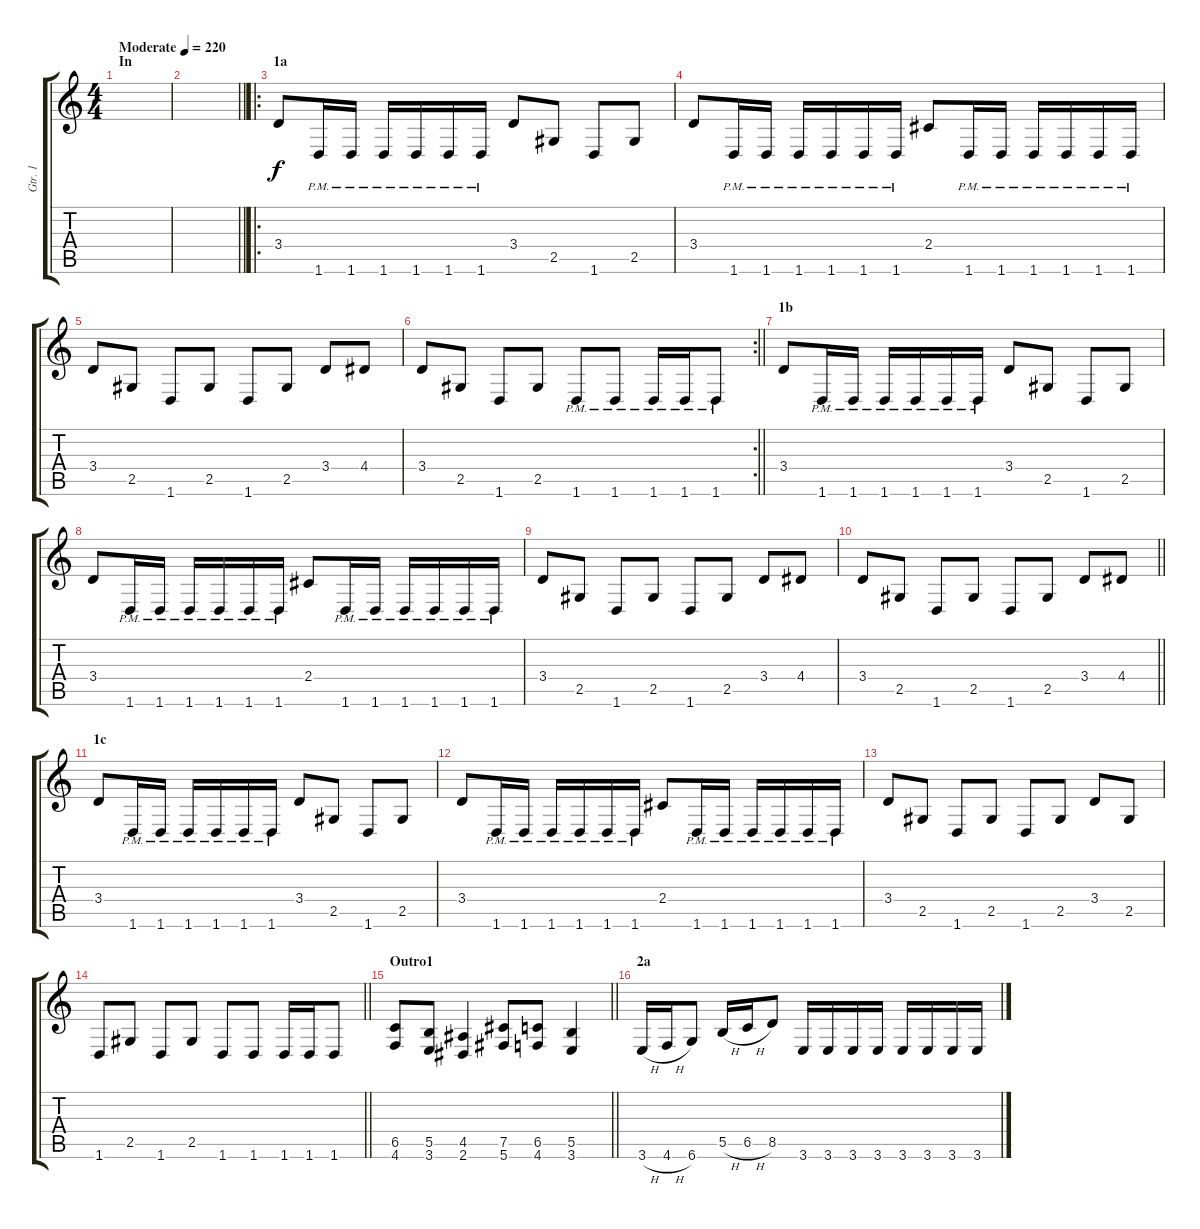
\track ("Gtr. 1" "Gtr. 1") {instrument distortionguitar}
\staff {score tabs}
\tuning (Db4 Ab3 E3 B2 Gb2 Db2) {hide}
\ts (4 4)
\section ("" "In")
\tempo (220 "Moderate")
\clef g2
\ks c
|
\barLineRight lightlight
|
\ro
\section ("" "1a")
3.4.8 1.6{pm}.16 1.6{pm}.16 1.6{pm}.16 1.6{pm}.16 1.6{pm}.16 1.6{pm}.16 3.4.8 2.5.8 1.6.8 2.5.8 |
3.4.8 1.6{pm}.16 1.6{pm}.16 1.6{pm}.16 1.6{pm}.16 1.6{pm}.16 1.6{pm}.16 2.4.8 1.6{pm}.16 1.6{pm}.16 1.6{pm}.16 1.6{pm}.16 1.6{pm}.16 1.6{pm}.16 |
3.4.8 2.5.8 1.6.8 2.5.8 1.6.8 2.5.8 3.4.8 4.4.8 |
\rc 2
\barLineRight lightlight
3.4.8 2.5.8 1.6.8 2.5.8 1.6{pm}.8 1.6{pm}.8 1.6{pm}.16 1.6{pm}.16 1.6{pm}.8 |
\section ("" "1b")
3.4.8 1.6{pm}.16 1.6{pm}.16 1.6{pm}.16 1.6{pm}.16 1.6{pm}.16 1.6{pm}.16 3.4.8 2.5.8 1.6.8 2.5.8 |
3.4.8 1.6{pm}.16 1.6{pm}.16 1.6{pm}.16 1.6{pm}.16 1.6{pm}.16 1.6{pm}.16 2.4.8 1.6{pm}.16 1.6{pm}.16 1.6{pm}.16 1.6{pm}.16 1.6{pm}.16 1.6{pm}.16 |
3.4.8 2.5.8 1.6.8 2.5.8 1.6.8 2.5.8 3.4.8 4.4.8 |
\barLineRight lightlight
3.4.8 2.5.8 1.6.8 2.5.8 1.6.8 2.5.8 3.4.8 4.4.8 |
\section ("" "1c")
3.4.8 1.6{pm}.16 1.6{pm}.16 1.6{pm}.16 1.6{pm}.16 1.6{pm}.16 1.6{pm}.16 3.4.8 2.5.8 1.6.8 2.5.8 |
3.4.8 1.6{pm}.16 1.6{pm}.16 1.6{pm}.16 1.6{pm}.16 1.6{pm}.16 1.6{pm}.16 2.4.8 1.6{pm}.16 1.6{pm}.16 1.6{pm}.16 1.6{pm}.16 1.6{pm}.16 1.6{pm}.16 |
3.4.8 2.5.8 1.6.8 2.5.8 1.6.8 2.5.8 3.4.8 2.5.8 |
\barLineRight lightlight
1.6.8 2.5.8 1.6.8 2.5.8 1.6.8 1.6.8 1.6.16 1.6.16 1.6.8 |
\section ("" "Outro1")
\barLineRight lightlight
(6.5 4.6).8 (5.5 3.6).8 (4.5 2.6).4 (7.5 5.6).8 (6.5 4.6).8 (5.5 3.6).4 |
\section ("" "2a")
3.6{h}.16 4.6{h}.16 6.6.8 5.5{h}.16 6.5{h}.16 8.5.8 3.6.16 3.6.16 3.6.16 3.6.16 3.6.16 3.6.16 3.6.16 3.6.16
